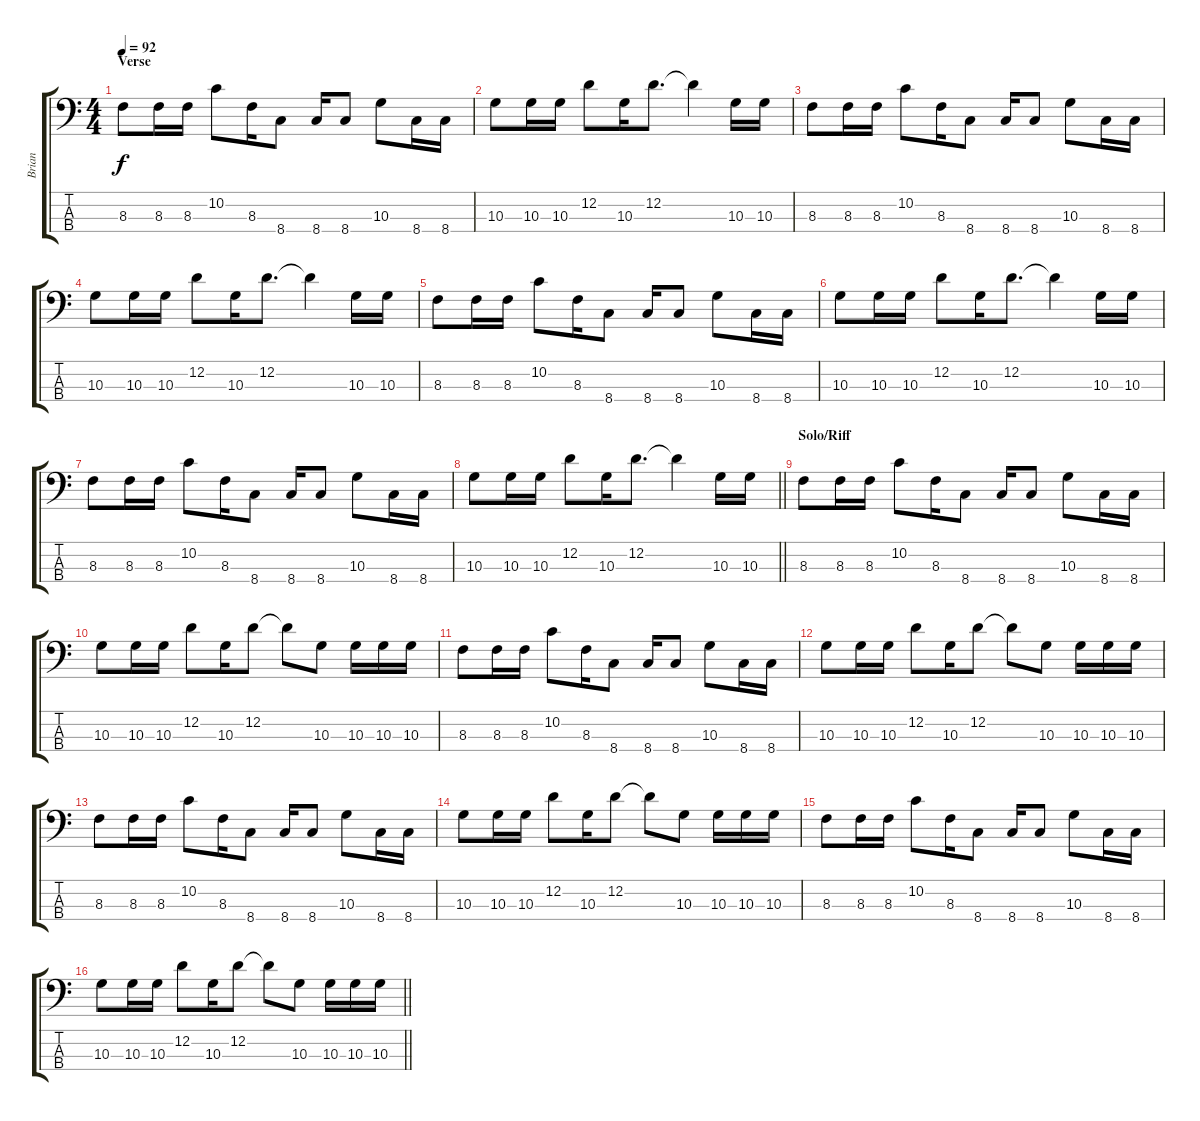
\track ("Brian" "Brian") {instrument electricbasspick}
\staff {score tabs}
\tuning (G2 D2 A1 E1) {hide}
\ts (4 4)
\section ("" "Verse")
\tempo 92
\clef f4
\ks c
8.3.8{dy f} 8.3.16 8.3.16 10.2.8 8.3.16 8.4.8 8.4.16 8.4.8 10.3.8 8.4.16 8.4.16 |
10.3.8 10.3.16 10.3.16 12.2.8 10.3.16 12.2.8{d} 12.2{t}.4 10.3.16 10.3.16 |
8.3.8 8.3.16 8.3.16 10.2.8 8.3.16 8.4.8 8.4.16 8.4.8 10.3.8 8.4.16 8.4.16 |
10.3.8 10.3.16 10.3.16 12.2.8 10.3.16 12.2.8{d} 12.2{t}.4 10.3.16 10.3.16 |
8.3.8 8.3.16 8.3.16 10.2.8 8.3.16 8.4.8 8.4.16 8.4.8 10.3.8 8.4.16 8.4.16 |
10.3.8 10.3.16 10.3.16 12.2.8 10.3.16 12.2.8{d} 12.2{t}.4 10.3.16 10.3.16 |
8.3.8 8.3.16 8.3.16 10.2.8 8.3.16 8.4.8 8.4.16 8.4.8 10.3.8 8.4.16 8.4.16 |
\barLineRight lightlight
10.3.8 10.3.16 10.3.16 12.2.8 10.3.16 12.2.8{d} 12.2{t}.4 10.3.16 10.3.16 |
\section ("" "Solo/Riff")
8.3.8 8.3.16 8.3.16 10.2.8 8.3.16 8.4.8 8.4.16 8.4.8 10.3.8 8.4.16 8.4.16 |
10.3.8 10.3.16 10.3.16 12.2.8 10.3.16 12.2.8 12.2{t}.8 10.3.8 10.3.16 10.3.16 10.3.16 |
8.3.8 8.3.16 8.3.16 10.2.8 8.3.16 8.4.8 8.4.16 8.4.8 10.3.8 8.4.16 8.4.16 |
10.3.8 10.3.16 10.3.16 12.2.8 10.3.16 12.2.8 12.2{t}.8 10.3.8 10.3.16 10.3.16 10.3.16 |
8.3.8 8.3.16 8.3.16 10.2.8 8.3.16 8.4.8 8.4.16 8.4.8 10.3.8 8.4.16 8.4.16 |
10.3.8 10.3.16 10.3.16 12.2.8 10.3.16 12.2.8 12.2{t}.8 10.3.8 10.3.16 10.3.16 10.3.16 |
8.3.8 8.3.16 8.3.16 10.2.8 8.3.16 8.4.8 8.4.16 8.4.8 10.3.8 8.4.16 8.4.16 |
\barLineRight lightlight
10.3.8 10.3.16 10.3.16 12.2.8 10.3.16 12.2.8 12.2{t}.8 10.3.8 10.3.16 10.3.16 10.3.16
